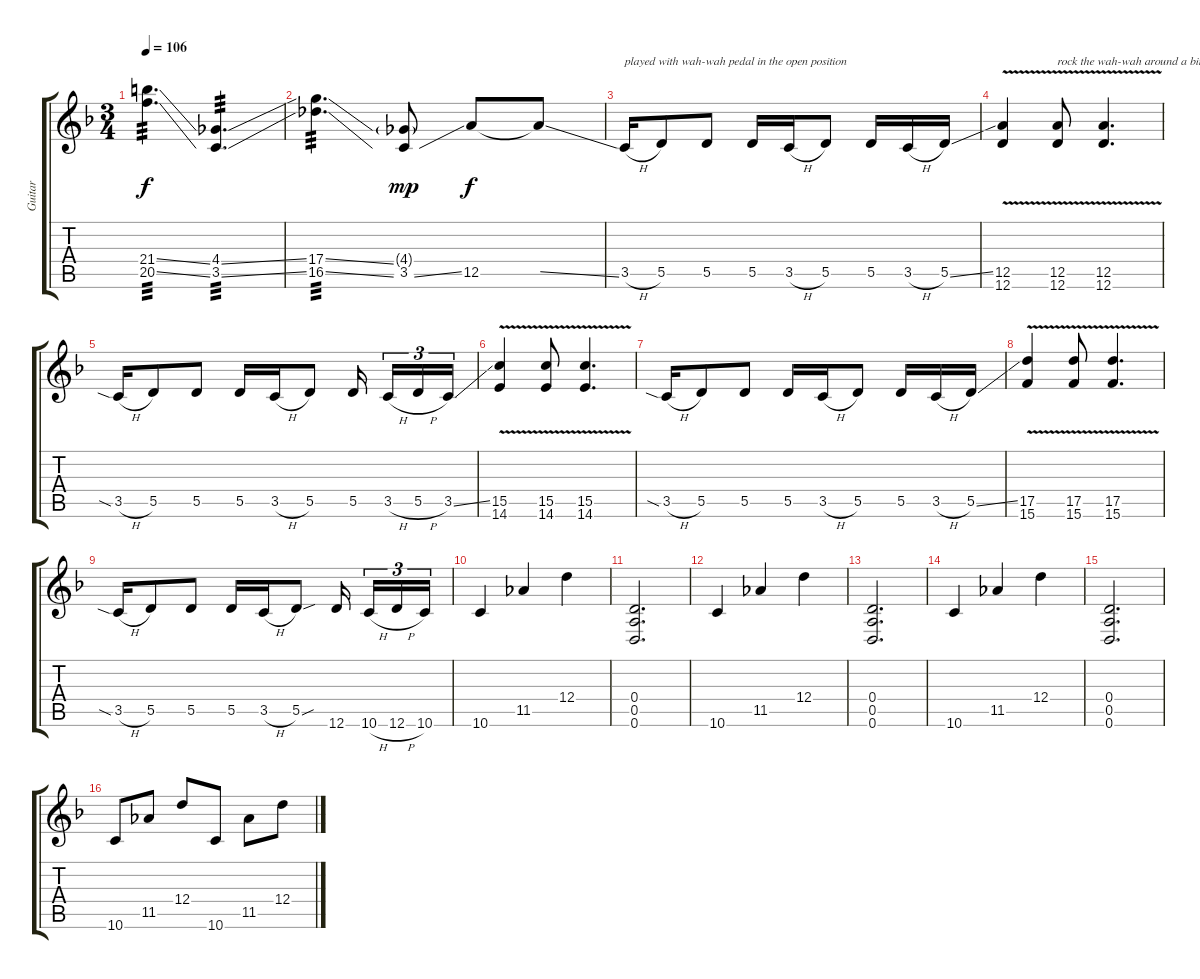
\track ("Guitar" "Guitar") {instrument distortionguitar}
\staff {score tabs}
\tuning (E4 B3 G3 D3 A2 D2) {hide}
\ts (3 4)
\tempo 106
\clef g2
\ks dminor
(21.4{ss} 20.5{ss}).4{d tp 3 dy f} (4.4{ss} 3.5{ss}).4{d tp 3} |
(17.4{ss} 16.5{ss}).4{d tp 3} (4.4{g} 3.5{ss}).8{dy mp} 12.5.8{dy f} 12.5{ss t}.8 |
3.5{h}.16{txt "played with wah-wah pedal in the open position"} 5.5.8 5.5.8 5.5.16 3.5{h}.16 5.5.8 5.5.16 3.5{h}.16 5.5{ss}.16 |
(12.5{v} 12.6{v}).4 (12.5{v} 12.6{v}).8{txt "rock the wah-wah around a bit at your pleasure"} (12.5{v} 12.6{v}).4{d} |
3.5{sia h}.16 5.5.8 5.5.8 5.5.16 3.5{h}.16 5.5.8 5.5.16{beam splitsecondary} 3.5{h}.16{tu (3 2)} 5.5{h}.16{tu (3 2)} 3.5{ss}.16{tu (3 2)} |
(15.5{v} 14.6{v}).4 (15.5{v} 14.6{v}).8 (15.5{v} 14.6{v}).4{d} |
3.5{sia h}.16 5.5.8 5.5.8 5.5.16 3.5{h}.16 5.5.8 5.5.16 3.5{h}.16 5.5{ss}.16 |
(17.5{v} 15.6{v}).4 (17.5{v} 15.6{v}).8 (17.5{v} 15.6{v}).4{d} |
3.5{sia h}.16 5.5.8 5.5.8 5.5.16 3.5{h}.16 5.5{sou}.8 12.6.16{beam splitsecondary} 10.6{h}.16{tu (3 2)} 12.6{h}.16{tu (3 2)} 10.6.16{tu (3 2)} |
10.6.4 11.5.4 12.4.4 |
(0.4 0.5 0.6).2{d} |
10.6.4 11.5.4 12.4.4 |
(0.4 0.5 0.6).2{d} |
10.6.4 11.5.4 12.4.4 |
(0.4 0.5 0.6).2{d} |
10.6.8 11.5.8 12.4.8 10.6.8 11.5.8 12.4.8
